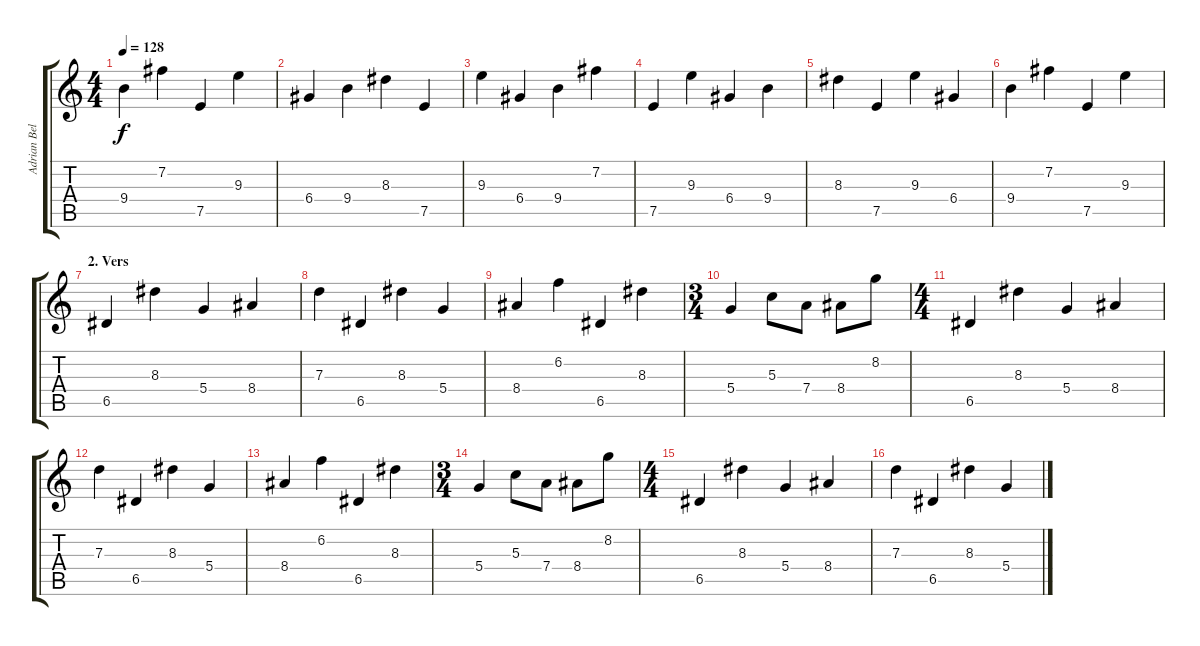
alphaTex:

\track ("Adrian Belew" "Adrian Bel") {instrument electricguitarclean}
\staff {score tabs}
\tuning (E4 B3 G3 D3 A2 E2) {hide}
\ts (4 4)
\tempo 128
\clef g2
\ks c
9.4.4{dy f} 7.2.4 7.5.4 9.3.4 |
6.4.4 9.4.4 8.3.4 7.5.4 |
9.3.4 6.4.4 9.4.4 7.2.4 |
7.5.4 9.3.4 6.4.4 9.4.4 |
8.3.4 7.5.4 9.3.4 6.4.4 |
9.4.4 7.2.4 7.5.4 9.3.4 |
\section ("" "2. Vers")
6.5.4 8.3.4 5.4.4 8.4.4 |
7.3.4 6.5.4 8.3.4 5.4.4 |
8.4.4 6.2.4 6.5.4 8.3.4 |
\ts (3 4)
5.4.4 5.3.8 7.4.8 8.4.8 8.2.8 |
\ts (4 4)
6.5.4 8.3.4 5.4.4 8.4.4 |
7.3.4 6.5.4 8.3.4 5.4.4 |
8.4.4 6.2.4 6.5.4 8.3.4 |
\ts (3 4)
5.4.4 5.3.8 7.4.8 8.4.8 8.2.8 |
\ts (4 4)
6.5.4 8.3.4 5.4.4 8.4.4 |
7.3.4 6.5.4 8.3.4 5.4.4
